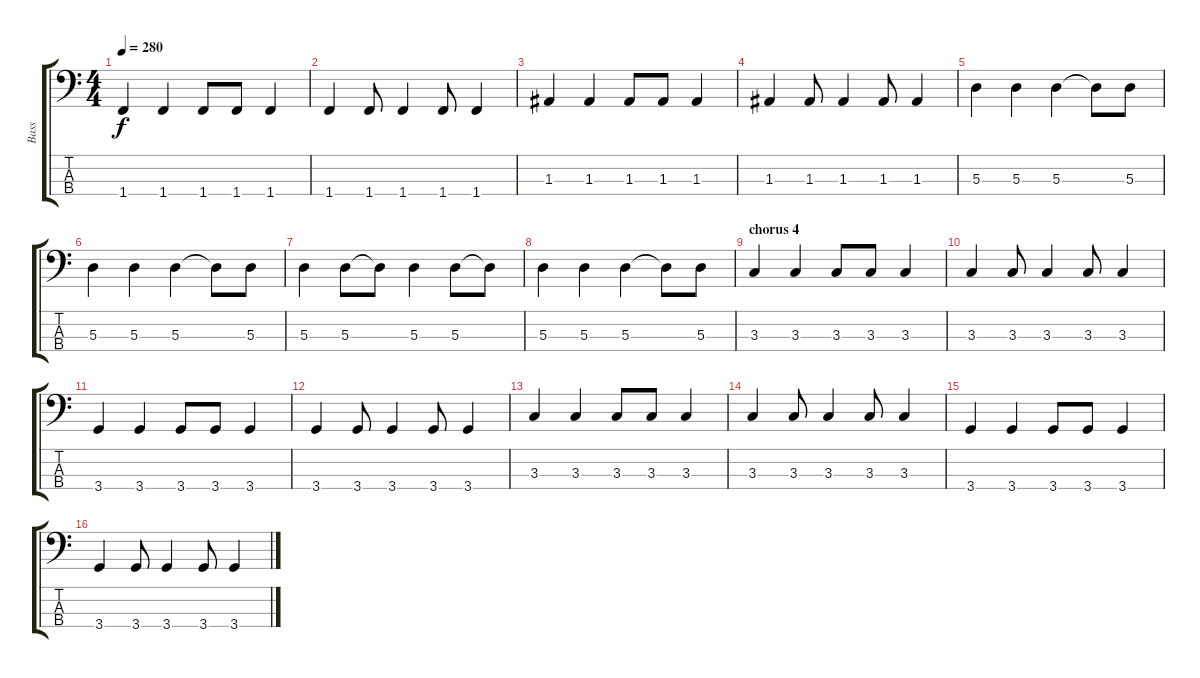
\track ("Bass" "Bass") {instrument electricbasspick}
\staff {score tabs}
\tuning (G2 D2 A1 E1) {hide}
\ts (4 4)
\tempo 280
\clef f4
\ks c
1.4.4{dy f} 1.4.4 1.4.8 1.4.8 1.4.4 |
1.4.4 1.4.8 1.4.4 1.4.8 1.4.4 |
1.3.4 1.3.4 1.3.8 1.3.8 1.3.4 |
1.3.4 1.3.8 1.3.4 1.3.8 1.3.4 |
5.3.4 5.3.4 5.3.4 5.3{t}.8 5.3.8 |
5.3.4 5.3.4 5.3.4 5.3{t}.8 5.3.8 |
5.3.4 5.3.8 5.3{t}.8 5.3.4 5.3.8 5.3{t}.8 |
5.3.4 5.3.4 5.3.4 5.3{t}.8 5.3.8 |
\section ("" "chorus 4")
3.3.4 3.3.4 3.3.8 3.3.8 3.3.4 |
3.3.4 3.3.8 3.3.4 3.3.8 3.3.4 |
3.4.4 3.4.4 3.4.8 3.4.8 3.4.4 |
3.4.4 3.4.8 3.4.4 3.4.8 3.4.4 |
3.3.4 3.3.4 3.3.8 3.3.8 3.3.4 |
3.3.4 3.3.8 3.3.4 3.3.8 3.3.4 |
3.4.4 3.4.4 3.4.8 3.4.8 3.4.4 |
3.4.4 3.4.8 3.4.4 3.4.8 3.4.4
